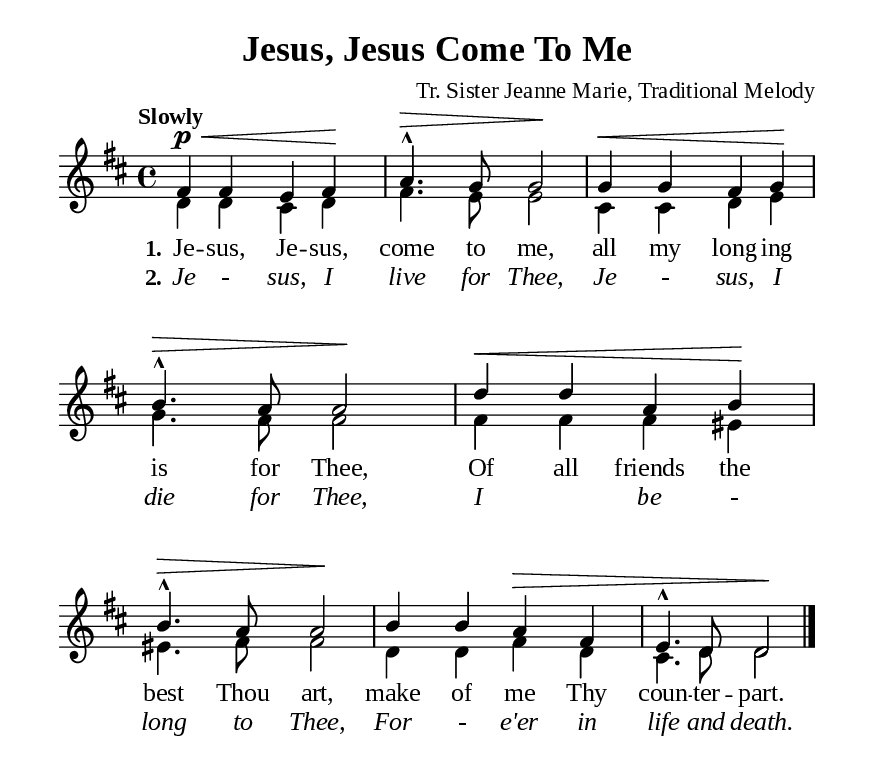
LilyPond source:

\version "2.18.2"

\header {
  title = "Jesus, Jesus Come To Me"
  composer = "Tr. Sister Jeanne Marie, Traditional Melody"
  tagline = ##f
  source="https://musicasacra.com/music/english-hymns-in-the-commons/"
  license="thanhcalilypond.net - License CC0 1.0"
}

global= {
  \key d \major
  \time 4/4
  \tempo "Slowly"
  \dynamicUp
  \override Score.BarNumber.break-visibility = ##(#f #f #f)
  \override Lyrics.LyricSpace.minimum-distance = #3.0
}

\paper {
  #(set-paper-size "a5")
  top-margin = 10\mm
  bottom-marign = 10\mm
  left-margin = 10\mm
  right-margin = 10\mm
  indent = #0
  #(define fonts
	 (make-pango-font-tree "Liberation Serif"
	 		       "Liberation Serif"
			       "Liberation Serif"
			       (/ 20 20)))
  system-system-spacing = #'((basic-distance . 3) (padding . 5))
}

printItalic = \with {
  \override LyricText.font-shape = #'italic
}

% Soprano verse music
musicVerseSoprano = \relative c' {
  %{ 01 %} fis4 \p \< fis e fis \! |
  %{ 02 %} a4.-^ \> g8 g2 \! |
  %{ 03 %} g4 \< g fis g \! |
  %{ 04 %} b4.-^ \> a8 a2 \! |
  %{ 05 %} d4 \< d a b \! |
  %{ 06 %} b4.-^ \> a8 a2 \! |
  %{ 07 %} b4 b a \> fis |
  %{ 08 %} e4.-^ d8 d2 \! \bar "|."
}

% Basso verse music
musicVerseBasso = \relative c' {
  %{ 01 %} d4 d cis d |
  %{ 02 %} fis4. e8 e2 |
  %{ 03 %} cis4 cis d e |
  %{ 04 %} g4. fis8 fis2 |
  %{ 05 %} fis4 fis fis eis |
  %{ 06 %} eis4. fis8 fis2 |
  %{ 07 %} d4 d fis d |
  %{ 08 %} cis4. d8 d2 \bar "|."
}

% Verse lyrics
verseOne = \lyricmode {
  \set stanza = #"1."
  Je -- sus, Je -- sus, come to me, all my long -- ing is for Thee,
  Of all friends the best Thou art, make of me Thy coun -- ter -- part.
}

verseTwo = \lyricmode {
  \set stanza = #"2."
  Je - sus, I live for Thee, Je - sus, I die for Thee,
  I _ be - long to Thee, For - e'er in life and death.
}

% Layout
\score {
    \new ChoirStaff <<
      \new Staff <<
        \clef "treble"
        \new Voice = "sopranos" { \voiceOne \global \stemUp \slurUp \musicVerseSoprano }
        \new Voice = "basso" { \voiceTwo \global \stemDown \slurDown \musicVerseBasso }
      >>
      \new Lyrics \lyricsto sopranos \verseOne
      \new Lyrics \printItalic \lyricsto sopranos \verseTwo
    >>
}
